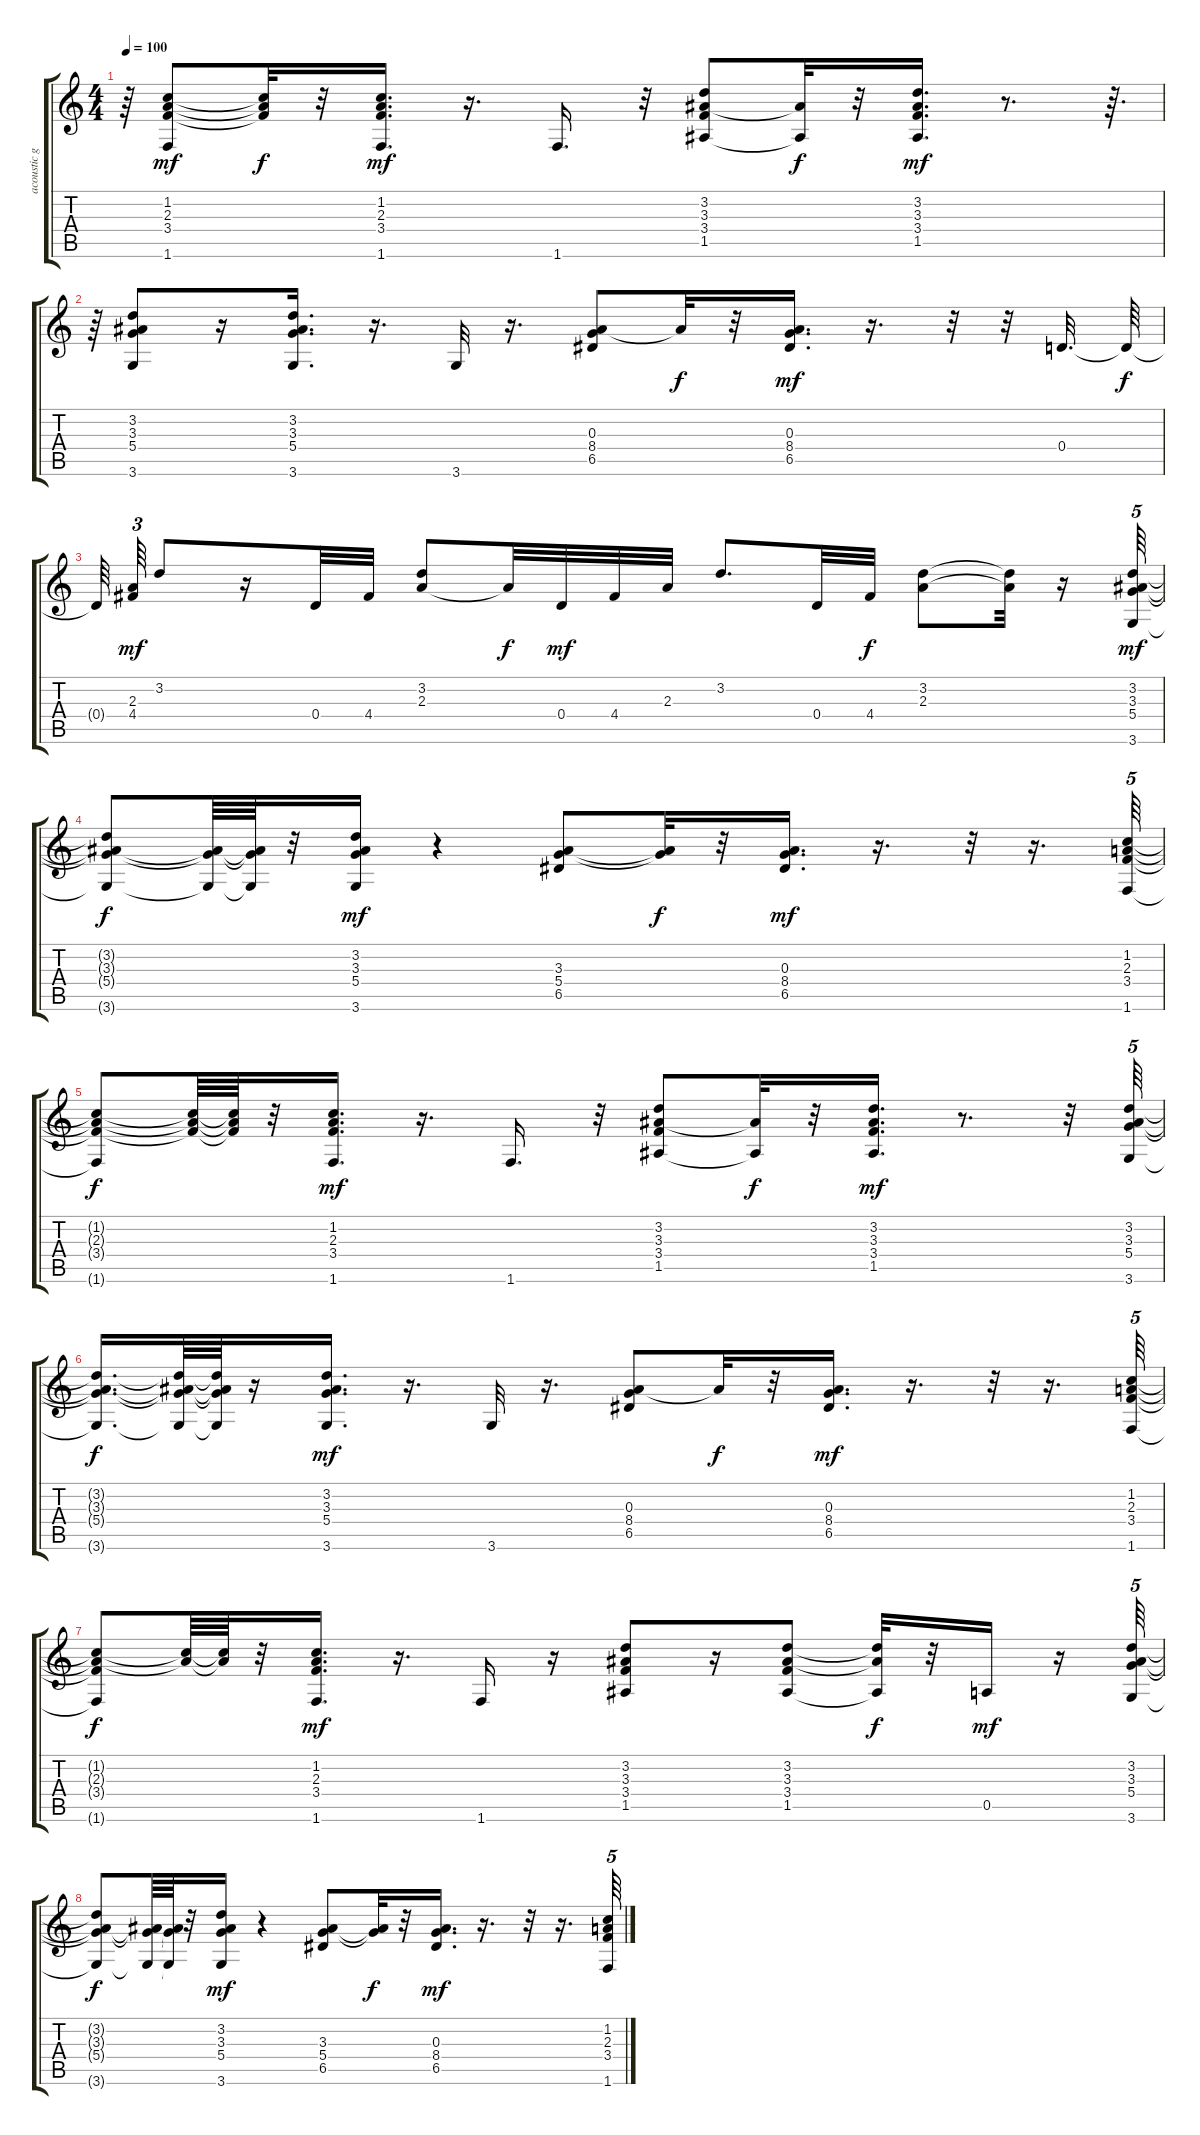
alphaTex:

\track ("acoustic guitar" "acoustic g") {instrument acousticguitarnylon}
\staff {score tabs}
\tuning (E4 B3 G3 D3 A2 E2) {hide}
\ts (4 4)
\tempo 100
\clef g2
\ks c
r.64{dy mf} (1.2 2.3 3.4 1.6).8 (1.2{t} 2.3{t} 3.4{t}).32{dy f} r.32 (1.2 2.3 3.4 1.6).16{d dy mf} r.16{d} 1.6.16{d} r.32 (3.2 3.3 3.4 1.5).8 (3.3{t} 1.5{t}).32{dy f} r.32 (3.2 3.3 3.4 1.5).16{d dy mf} r.8{d} r.64{d} |
r.64 (3.2 3.3 5.4 3.6).8 r.16 (3.2 3.3 5.4 3.6).16{d} r.16{d} 3.6.32 r.16{d} (0.3 8.4 6.5).8 8.4{t}.32{dy f} r.32 (0.3 8.4 6.5).16{d dy mf} r.16{d} r.32 r.32 0.4.32{d} 0.4{t}.64{dy f} |
0.4{t}.64{beam splitsecondary} (2.3 4.4).64{tu (3 2) dy mf} 3.2.8 r.16 0.4.32 4.4.32 (3.2 2.3).8 2.3{t}.32{dy f} 0.4.32{dy mf} 4.4.32 2.3.32 3.2.8{d} 0.4.32 4.4.32{dy f} (3.2 2.3).8 (3.2{t} 2.3{t}).32 r.16 (3.2 3.3 5.4 3.6).64{tu (5 4) dy mf} |
(3.2{t} 3.3{t} 5.4{t} 3.6{t}).8{dy f} (3.3{t} 5.4{t} 3.6{t}).64 (3.3{t} 5.4{t} 3.6{t}).64 r.32 (3.2 3.3 5.4 3.6).16{dy mf} r.4 (3.3 5.4 6.5).8 (3.3{t} 5.4{t}).32{dy f} r.32 (0.3 8.4 6.5).16{d dy mf} r.16{d} r.32 r.16{d} (1.2 2.3 3.4 1.6).64{tu (5 4)} |
(1.2{t} 2.3{t} 3.4{t} 1.6{t}).8{dy f} (1.2{t} 2.3{t} 3.4{t}).64 (1.2{t} 2.3{t} 3.4{t}).64 r.32 (1.2 2.3 3.4 1.6).16{d dy mf} r.16{d} 1.6.16{d} r.32 (3.2 3.3 3.4 1.5).8 (3.3{t} 1.5{t}).32{dy f} r.32 (3.2 3.3 3.4 1.5).16{d dy mf} r.8{d} r.32 (3.2 3.3 5.4 3.6).64{tu (5 4)} |
(3.2{t} 3.3{t} 5.4{t} 3.6{t}).16{d dy f} (3.2{t} 3.3{t} 5.4{t} 3.6{t}).64 (3.2{t} 3.3{t} 5.4{t} 3.6{t}).64 r.16 (3.2 3.3 5.4 3.6).16{d dy mf} r.16{d} 3.6.32 r.16{d} (0.3 8.4 6.5).8 8.4{t}.32{dy f} r.32 (0.3 8.4 6.5).16{d dy mf} r.16{d} r.32 r.16{d} (1.2 2.3 3.4 1.6).64{tu (5 4)} |
(1.2{t} 2.3{t} 3.4{t} 1.6{t}).8{dy f} (1.2{t} 2.3{t}).64 (1.2{t} 2.3{t}).64 r.32 (1.2 2.3 3.4 1.6).16{d dy mf} r.16{d} 1.6.16 r.16 (3.2 3.3 3.4 1.5).8 r.16 (3.2 3.3 3.4 1.5).8 (3.2{t} 3.3{t} 1.5{t}).32{dy f} r.32 0.5.16{dy mf} r.16 (3.2 3.3 5.4 3.6).64{tu (5 4)} |
(3.2{t} 3.3{t} 5.4{t} 3.6{t}).8{dy f} (3.3{t} 5.4{t} 3.6{t}).64 (3.3{t} 5.4{t} 3.6{t}).64 r.32 (3.2 3.3 5.4 3.6).16{dy mf} r.4 (3.3 5.4 6.5).8 (3.3{t} 5.4{t}).32{dy f} r.32 (0.3 8.4 6.5).16{d dy mf} r.16{d} r.32 r.16{d} (1.2 2.3 3.4 1.6).64{tu (5 4)}
